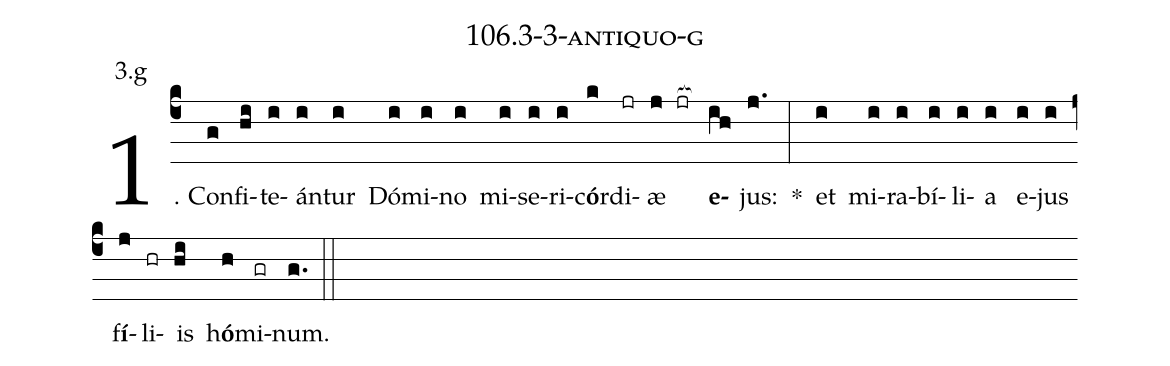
name: 106.3-3-antiquo-g;
annotation: 3.g;
%%
(c4)1. Con(g)fi(hi)te(i)án(i)tur(i) Dó(i)mi(i)no(i) mi(i)se(i)ri(i)c<b>ó</b>r(k)di(jr)æ(j jr[ocb:1{]) <b>e</b>(ih[ocb:0}])jus:(j.) *(:) et(i) mi(i)ra(i)bí(i)li(i)a(i) e(i)jus(i) f<b>í</b>(j)li(hr)is(hi) h<b>ó</b>(h)mi(gr)num.(g.) (::)
